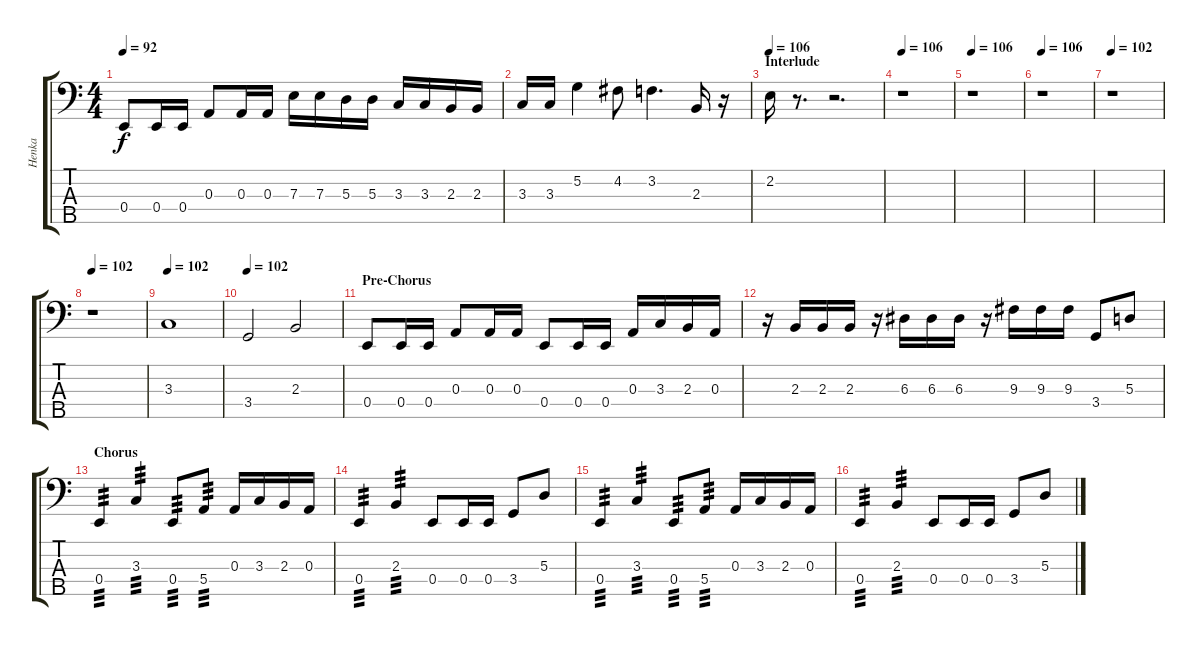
\track ("Henka" "Henka") {instrument electricbasspick}
\staff {score tabs}
\tuning (G2 D2 A1 E1 B0) {hide}
\ts (4 4)
\tempo 92
\clef f4
\ks c
0.4.8{dy f} 0.4.16 0.4.16 0.3.8 0.3.16 0.3.16 7.3.16 7.3.16 5.3.16 5.3.16 3.3.16 3.3.16 2.3.16 2.3.16 |
3.3.16 3.3.16 5.2.4 4.2.8 3.2.4{d} 2.3.16 r.16 |
\section ("" "Interlude")
\tempo 106
2.2.16 r.8{d} r.2{d} |
\tempo 106
r.1 |
\tempo 106
r.1 |
\tempo 106
r.1 |
\tempo 102
r.1 |
\tempo 102
r.1 |
\tempo 102
3.3.1 |
\tempo 102
3.4.2 2.3.2 |
\section ("" "Pre-Chorus")
0.4.8 0.4.16 0.4.16 0.3.8 0.3.16 0.3.16 0.4.8 0.4.16 0.4.16 0.3.16 3.3.16 2.3.16 0.3.16 |
r.16 2.3.16 2.3.16 2.3.16 r.16 6.3.16 6.3.16 6.3.16 r.16 9.3.16 9.3.16 9.3.16 3.4.8 5.3.8 |
\section ("" "Chorus")
0.4.4{tp 3} 3.3.4{tp 3} 0.4.8{tp 3} 5.4.8{tp 3} 0.3.16 3.3.16 2.3.16 0.3.16 |
0.4.4{tp 3} 2.3.4{tp 3} 0.4.8 0.4.16 0.4.16 3.4.8 5.3.8 |
0.4.4{tp 3} 3.3.4{tp 3} 0.4.8{tp 3} 5.4.8{tp 3} 0.3.16 3.3.16 2.3.16 0.3.16 |
0.4.4{tp 3} 2.3.4{tp 3} 0.4.8 0.4.16 0.4.16 3.4.8 5.3.8
